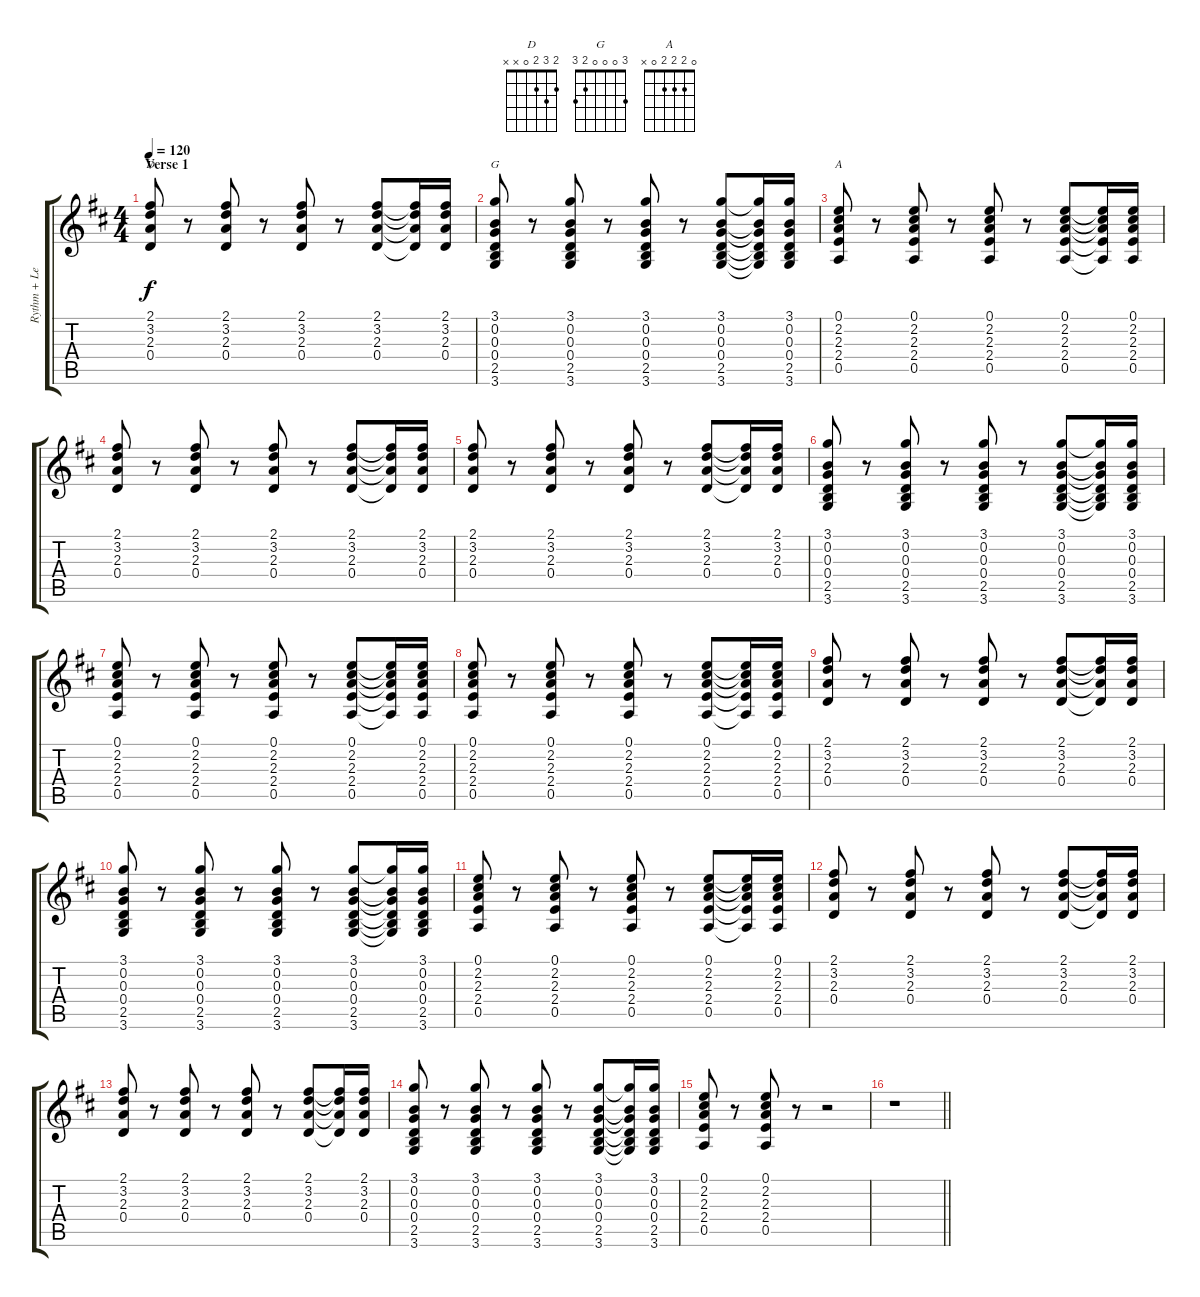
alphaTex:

\track ("Rythm + Lead guitar" "Rythm + Le") {instrument electricguitarjazz}
\staff {score tabs}
\tuning (E4 B3 G3 D3 A2 E2) {hide}
\chord ("D" 2 3 2 0 x x)
\chord ("G" 3 0 0 0 2 3)
\chord ("A" 0 2 2 2 0 x)
\ts (4 4)
\section ("" "Verse 1")
\tempo 120
\clef g2
\ks d
(2.1 3.2 2.3 0.4).8{ch "D" dy f instrument electricguitarjazz} r.8 (2.1 3.2 2.3 0.4).8 r.8 (2.1 3.2 2.3 0.4).8 r.8 (2.1 3.2 2.3 0.4).8 (2.1{t} 3.2{t} 2.3{t} 0.4{t}).16 (2.1 3.2 2.3 0.4).16 |
(3.1 0.2 0.3 0.4 2.5 3.6).8{ch "G"} r.8 (3.1 0.2 0.3 0.4 2.5 3.6).8 r.8 (3.1 0.2 0.3 0.4 2.5 3.6).8 r.8 (3.1 0.2 0.3 0.4 2.5 3.6).8 (3.1{t} 0.2{t} 0.3{t} 0.4{t} 2.5{t} 3.6{t}).16 (3.1 0.2 0.3 0.4 2.5 3.6).16 |
(0.1 2.2 2.3 2.4 0.5).8{ch "A"} r.8 (0.1 2.2 2.3 2.4 0.5).8 r.8 (0.1 2.2 2.3 2.4 0.5).8 r.8 (0.1 2.2 2.3 2.4 0.5).8 (0.1{t} 2.2{t} 2.3{t} 2.4{t} 0.5{t}).16 (0.1 2.2 2.3 2.4 0.5).16 |
(2.1 3.2 2.3 0.4).8 r.8 (2.1 3.2 2.3 0.4).8 r.8 (2.1 3.2 2.3 0.4).8 r.8 (2.1 3.2 2.3 0.4).8 (2.1{t} 3.2{t} 2.3{t} 0.4{t}).16 (2.1 3.2 2.3 0.4).16 |
(2.1 3.2 2.3 0.4).8 r.8 (2.1 3.2 2.3 0.4).8 r.8 (2.1 3.2 2.3 0.4).8 r.8 (2.1 3.2 2.3 0.4).8 (2.1{t} 3.2{t} 2.3{t} 0.4{t}).16 (2.1 3.2 2.3 0.4).16 |
(3.1 0.2 0.3 0.4 2.5 3.6).8 r.8 (3.1 0.2 0.3 0.4 2.5 3.6).8 r.8 (3.1 0.2 0.3 0.4 2.5 3.6).8 r.8 (3.1 0.2 0.3 0.4 2.5 3.6).8 (3.1{t} 0.2{t} 0.3{t} 0.4{t} 2.5{t} 3.6{t}).16 (3.1 0.2 0.3 0.4 2.5 3.6).16 |
(0.1 2.2 2.3 2.4 0.5).8 r.8 (0.1 2.2 2.3 2.4 0.5).8 r.8 (0.1 2.2 2.3 2.4 0.5).8 r.8 (0.1 2.2 2.3 2.4 0.5).8 (0.1{t} 2.2{t} 2.3{t} 2.4{t} 0.5{t}).16 (0.1 2.2 2.3 2.4 0.5).16 |
(0.1 2.2 2.3 2.4 0.5).8 r.8 (0.1 2.2 2.3 2.4 0.5).8 r.8 (0.1 2.2 2.3 2.4 0.5).8 r.8 (0.1 2.2 2.3 2.4 0.5).8 (0.1{t} 2.2{t} 2.3{t} 2.4{t} 0.5{t}).16 (0.1 2.2 2.3 2.4 0.5).16 |
(2.1 3.2 2.3 0.4).8 r.8 (2.1 3.2 2.3 0.4).8 r.8 (2.1 3.2 2.3 0.4).8 r.8 (2.1 3.2 2.3 0.4).8 (2.1{t} 3.2{t} 2.3{t} 0.4{t}).16 (2.1 3.2 2.3 0.4).16 |
(3.1 0.2 0.3 0.4 2.5 3.6).8 r.8 (3.1 0.2 0.3 0.4 2.5 3.6).8 r.8 (3.1 0.2 0.3 0.4 2.5 3.6).8 r.8 (3.1 0.2 0.3 0.4 2.5 3.6).8 (3.1{t} 0.2{t} 0.3{t} 0.4{t} 2.5{t} 3.6{t}).16 (3.1 0.2 0.3 0.4 2.5 3.6).16 |
(0.1 2.2 2.3 2.4 0.5).8 r.8 (0.1 2.2 2.3 2.4 0.5).8 r.8 (0.1 2.2 2.3 2.4 0.5).8 r.8 (0.1 2.2 2.3 2.4 0.5).8 (0.1{t} 2.2{t} 2.3{t} 2.4{t} 0.5{t}).16 (0.1 2.2 2.3 2.4 0.5).16 |
(2.1 3.2 2.3 0.4).8 r.8 (2.1 3.2 2.3 0.4).8 r.8 (2.1 3.2 2.3 0.4).8 r.8 (2.1 3.2 2.3 0.4).8 (2.1{t} 3.2{t} 2.3{t} 0.4{t}).16 (2.1 3.2 2.3 0.4).16 |
(2.1 3.2 2.3 0.4).8 r.8 (2.1 3.2 2.3 0.4).8 r.8 (2.1 3.2 2.3 0.4).8 r.8 (2.1 3.2 2.3 0.4).8 (2.1{t} 3.2{t} 2.3{t} 0.4{t}).16 (2.1 3.2 2.3 0.4).16 |
(3.1 0.2 0.3 0.4 2.5 3.6).8 r.8 (3.1 0.2 0.3 0.4 2.5 3.6).8 r.8 (3.1 0.2 0.3 0.4 2.5 3.6).8 r.8 (3.1 0.2 0.3 0.4 2.5 3.6).8 (3.1{t} 0.2{t} 0.3{t} 0.4{t} 2.5{t} 3.6{t}).16 (3.1 0.2 0.3 0.4 2.5 3.6).16 |
(0.1 2.2 2.3 2.4 0.5).8 r.8 (0.1 2.2 2.3 2.4 0.5).8 r.8 r.2 |
\barLineRight lightlight
r.1
